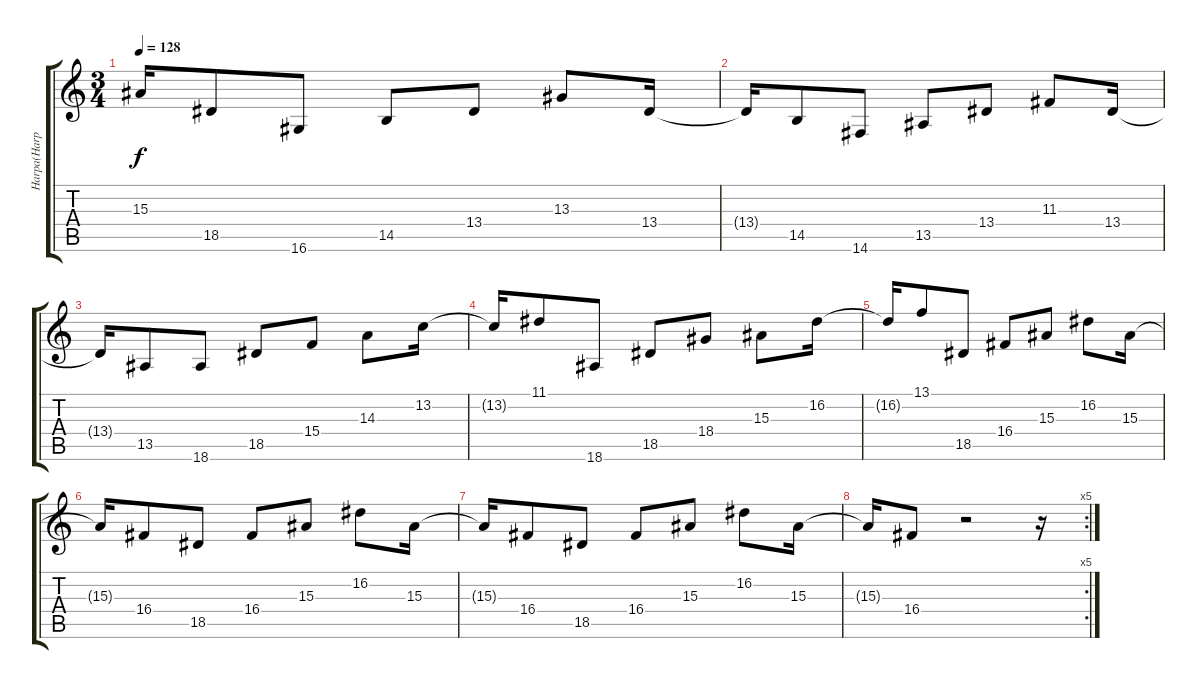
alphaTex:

\track ("Harpa(Harp) Eco" "Harpa(Harp") {instrument orchestralharp}
\staff {score tabs}
\tuning (E4 B3 G3 D3 A2 E2) {hide}
\ts (3 4)
\tempo 128
\clef g2
\ks c
15.3{t}.16{dy f} 18.5.8 16.6.8 14.5.8 13.4.8 13.3.8 13.4.16 |
13.4{t}.16 14.5.8 14.6.8 13.5.8 13.4.8 11.3.8 13.4.16 |
13.4{t}.16 13.5.8 18.6.8 18.5.8 15.4.8 14.3.8 13.2.16 |
13.2{t}.16 11.1.8 18.6.8 18.5.8 18.4.8 15.3.8 16.2.16 |
16.2{t}.16 13.1.8 18.5.8 16.4.8 15.3.8 16.2.8 15.3.16 |
15.3{t}.16 16.4.8 18.5.8 16.4.8 15.3.8 16.2.8 15.3.16 |
15.3{t}.16 16.4.8 18.5.8 16.4.8 15.3.8 16.2.8 15.3.16 |
\rc 5
15.3{t}.16 16.4.8 r.2 r.16
